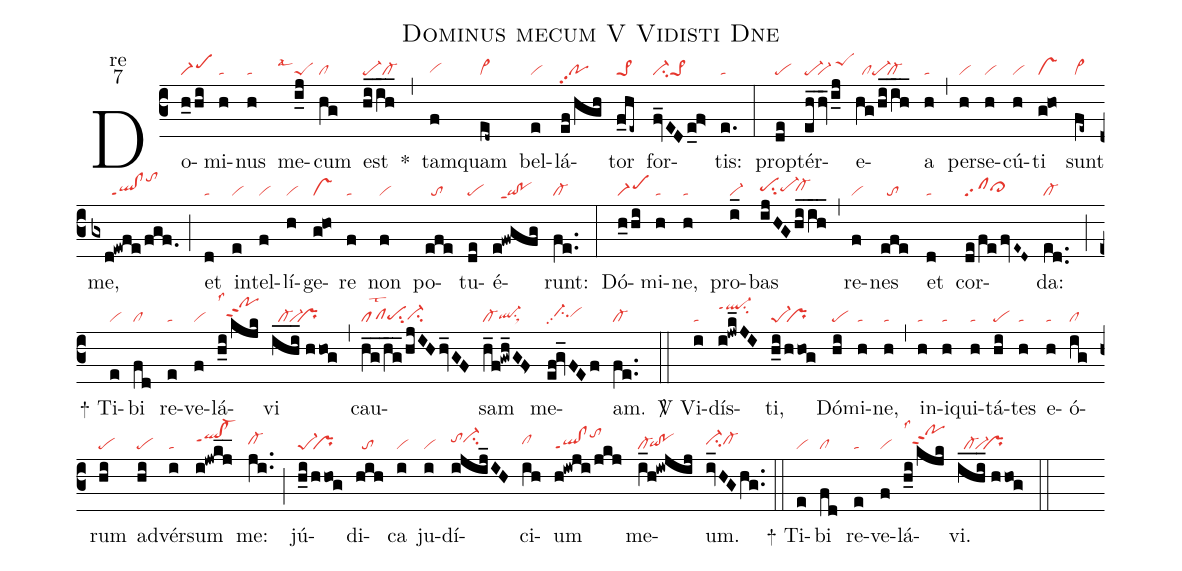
name:Dominus mecum V Vidisti Dne;
office-part:re;
mode:7;
nabc-lines:1;
%%
(c3) Do(h_0/hi|scM1)mi(h|ta)nus(h|ta) me(i_j|`````peSlsal1)cum(hg|cl) est(hi_ih__|pe-cl-) <sp>*</sp>(,) tam(f|vihg)quam(ed~|vi>) bel(e|vi)lá(ef/hgh|popp2)tor(f_he~|pe>1) for(fv_EDe_f>|ci-pe>1)tis:(e.|ta) (:) prop(de|pe)tér(eh_hv_i_j|pe-``vi-/peShj)e(hg/hi_ih__|//clpe-`cl-)a(h|ta) (,) per(h|vi)se(h|vi)cú(h|vi)ti(g@ho|vs) sunt(fe~|vi>) me,(gxd!ewfe/fgf.|//////ql!clppt1tohl) (;) et(d|ta) in(e|vi)tel(f|vi)lí(h|vi)ge(g@ho|vs)re(f|ta) non(f|vi) po(efe|//to)tu(de|pe)é(e!fwgfg|//qi!poppt1)runt:(fe..|cl-) (:) Dó(h_0/hi|scM1)mi(h|ta)ne,(h|ta) pro(i_|vi-)bas(ijHGhi_ih__|pehhsu2pe-hh`cl-hh) (,) re(f|vi)nes(efe|//to) et(d|ta) cor(de/fe/fvE~D~|clpp2cl>hh)da:(ed..|cl-) (;)
<sp>+</sp> Ti(e|vi)bi(fd|cl) re(e|ta)ve(f|vi)lá(h_i/kjk|pohlppt2lss1)vi(i_h_i_//hhog|//cl-`vi-``pr) (,) cau(hg__/hg__/hjIHhv_GF|pflst2pehgsu2ci-hg)sam(h_f!gwh_GF>|cl-ql-hgsu1sux1) me(ef!gv_FEf|//ci-hhpp2vihh)am.(fe..|cl-) (::)

<sp>V/</sp> Vi(i|ta)dís(i!jwk_JI|ql-hkppt1su2)ti,(h_i/hhog|pe-1``pr) Dó(hi|pe)mi(h|ta)ne,(h|ta) (,) in(h|ta)i(h|ta)qui(h|ta)tá(hi|pe)tes(h|ta) e(h|ta)ó(ig|cl)rum(hi|pe) ad(hi|pe)vér(i|ta)sum(i!jwkj__|qlhi!cl-hippt1) me:(ji..|cl-hh) (;) jú(h_i/hhog|pe-1``pr)di(hih|//to)ca(i|vi) ju(i|vi)dí(ijij_IH|tohici-hi)ci(ih|clhh)um(h!iwji/jkj|ql!clppt1tohk) me(i_h!iwjij|cl-`qihg!pohg)um.(iv_HGhg..|ci-hhcl-hh) (::)
<sp>+</sp> Ti(e|vi)bi(fd|cl) re(e|ta)ve(f|vi)lá(h_i/kjk|pohlppt2lss1)vi.(i_h_i_//hhog|//cl-`vi-``pr) (::)
